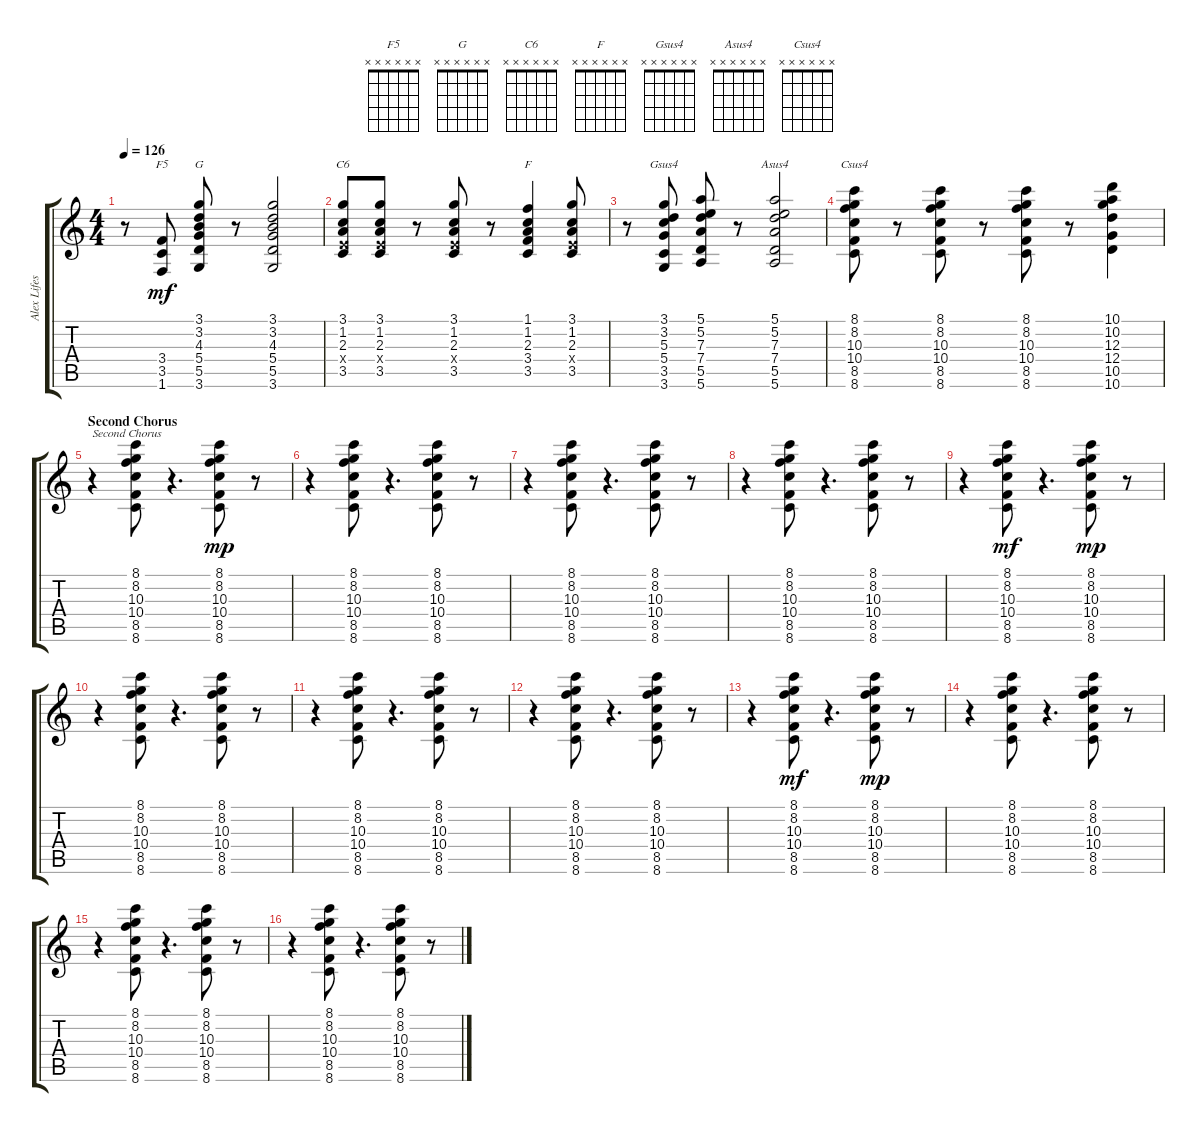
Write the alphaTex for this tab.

\track ("Alex Lifeson 1" "Alex Lifes") {instrument overdrivenguitar}
\staff {score tabs}
\tuning (E4 B3 G3 D3 A2 E2) {hide}
\chord ("F5" x x x x x x) {firstfret 0}
\chord ("G" x x x x x x) {firstfret 0}
\chord ("C6" x x x x x x) {firstfret 0}
\chord ("F" x x x x x x) {firstfret 0}
\chord ("Gsus4" x x x x x x) {firstfret 0}
\chord ("Asus4" x x x x x x) {firstfret 0}
\chord ("Csus4" x x x x x x) {firstfret 0}
\ts (4 4)
\tempo 126
\clef g2
\ks c
r.8{dy mf} (3.4 3.5 1.6).8{ch "F5"} (3.1 3.2 4.3 5.4 5.5 3.6).8{ch "G"} r.8 (3.1 3.2 4.3 5.4 5.5 3.6).2 |
(3.1 1.2 2.3 2.4{x} 3.5).8{ch "C6"} (3.1 1.2 2.3 2.4{x} 3.5).8 r.8 (3.1 1.2 2.3 2.4{x} 3.5).8 r.8 (1.1 1.2 2.3 3.4 3.5).4{ch "F"} (3.1 1.2 2.3 2.4{x} 3.5).8 |
r.8 (3.1 3.2 5.3 5.4 3.5 3.6).8{ch "Gsus4"} (5.1 5.2 7.3 7.4 5.5 5.6).8 r.8 (5.1 5.2 7.3 7.4 5.5 5.6).2{ch "Asus4"} |
(8.1 8.2 10.3 10.4 8.5 8.6).8{ch "Csus4"} r.8 (8.1 8.2 10.3 10.4 8.5 8.6).8 r.8 (8.1 8.2 10.3 10.4 8.5 8.6).8 r.8 (10.1 10.2 12.3 12.4 10.5 10.6).4 |
\section ("" "Second Chorus")
r.4{txt "Second Chorus"} (8.1 8.2 10.3 10.4 8.5 8.6).8 r.4{d} (8.1 8.2 10.3 10.4 8.5 8.6).8{dy mp} r.8 |
r.4 (8.1 8.2 10.3 10.4 8.5 8.6).8 r.4{d} (8.1 8.2 10.3 10.4 8.5 8.6).8 r.8 |
r.4 (8.1 8.2 10.3 10.4 8.5 8.6).8 r.4{d} (8.1 8.2 10.3 10.4 8.5 8.6).8 r.8 |
r.4 (8.1 8.2 10.3 10.4 8.5 8.6).8 r.4{d} (8.1 8.2 10.3 10.4 8.5 8.6).8 r.8 |
r.4 (8.1 8.2 10.3 10.4 8.5 8.6).8{dy mf} r.4{d} (8.1 8.2 10.3 10.4 8.5 8.6).8{dy mp} r.8 |
r.4 (8.1 8.2 10.3 10.4 8.5 8.6).8 r.4{d} (8.1 8.2 10.3 10.4 8.5 8.6).8 r.8 |
r.4 (8.1 8.2 10.3 10.4 8.5 8.6).8 r.4{d} (8.1 8.2 10.3 10.4 8.5 8.6).8 r.8 |
r.4 (8.1 8.2 10.3 10.4 8.5 8.6).8 r.4{d} (8.1 8.2 10.3 10.4 8.5 8.6).8 r.8 |
r.4 (8.1 8.2 10.3 10.4 8.5 8.6).8{dy mf} r.4{d} (8.1 8.2 10.3 10.4 8.5 8.6).8{dy mp} r.8 |
r.4 (8.1 8.2 10.3 10.4 8.5 8.6).8 r.4{d} (8.1 8.2 10.3 10.4 8.5 8.6).8 r.8 |
r.4 (8.1 8.2 10.3 10.4 8.5 8.6).8 r.4{d} (8.1 8.2 10.3 10.4 8.5 8.6).8 r.8 |
r.4 (8.1 8.2 10.3 10.4 8.5 8.6).8 r.4{d} (8.1 8.2 10.3 10.4 8.5 8.6).8 r.8
